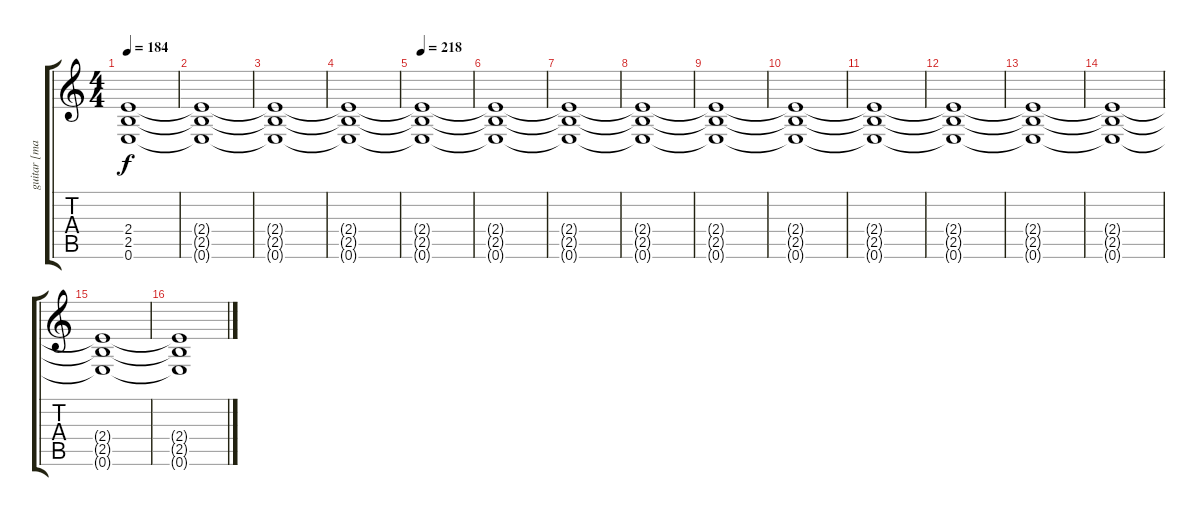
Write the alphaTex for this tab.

\track ("guitar [maneki]" "guitar [ma") {instrument distortionguitar}
\staff {score tabs}
\tuning (E4 B3 G3 D3 A2 E2) {hide}
\ts (4 4)
\tempo 184
\clef g2
\ks c
(2.4{t} 2.5{t} 0.6{t}).1{dy f} |
(2.4{t} 2.5{t} 0.6{t}).1 |
(2.4{t} 2.5{t} 0.6{t}).1 |
(2.4{t} 2.5{t} 0.6{t}).1 |
\tempo 218
(2.4{t} 2.5{t} 0.6{t}).1{volume 4} |
(2.4{t} 2.5{t} 0.6{t}).1 |
(2.4{t} 2.5{t} 0.6{t}).1 |
(2.4{t} 2.5{t} 0.6{t}).1 |
(2.4{t} 2.5{t} 0.6{t}).1 |
(2.4{t} 2.5{t} 0.6{t}).1 |
(2.4{t} 2.5{t} 0.6{t}).1{volume 1 balance 14} |
(2.4{t} 2.5{t} 0.6{t}).1 |
(2.4{t} 2.5{t} 0.6{t}).1 |
(2.4{t} 2.5{t} 0.6{t}).1 |
(2.4{t} 2.5{t} 0.6{t}).1 |
(2.4{t} 2.5{t} 0.6{t}).1
